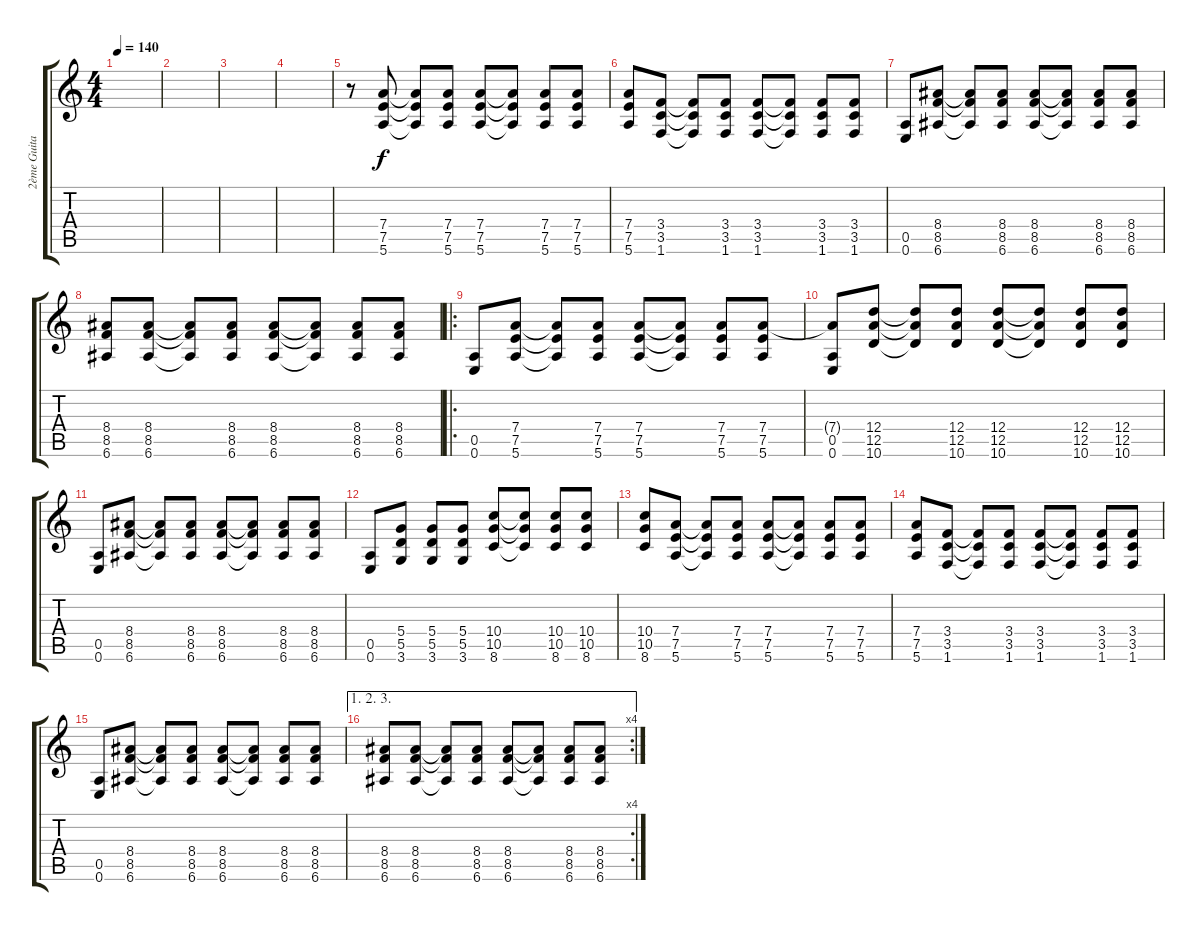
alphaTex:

\track ("2ème Guitare" "2ème Guita") {instrument overdrivenguitar}
\staff {score tabs}
\tuning (E4 B3 G3 D3 A2 E2) {hide}
\ts (4 4)
\tempo 140
\clef g2
\ks c
|
|
|
|
r.8 (7.4 7.5 5.6).8 (7.4{t} 7.5{t} 5.6{t}).8 (7.4 7.5 5.6).8 (7.4 7.5 5.6).8 (7.4{t} 7.5{t} 5.6{t}).8 (7.4 7.5 5.6).8 (7.4 7.5 5.6).8 |
(7.4 7.5 5.6).8 (3.4 3.5 1.6).8 (3.4{t} 3.5{t} 1.6{t}).8 (3.4 3.5 1.6).8 (3.4 3.5 1.6).8 (3.4{t} 3.5{t} 1.6{t}).8 (3.4 3.5 1.6).8 (3.4 3.5 1.6).8 |
(0.5 0.6).8 (8.4 8.5 6.6).8 (8.4{t} 8.5{t} 6.6{t}).8 (8.4 8.5 6.6).8 (8.4 8.5 6.6).8 (8.4{t} 8.5{t} 6.6{t}).8 (8.4 8.5 6.6).8 (8.4 8.5 6.6).8 |
(8.4 8.5 6.6).8 (8.4 8.5 6.6).8 (8.4{t} 8.5{t} 6.6{t}).8 (8.4 8.5 6.6).8 (8.4 8.5 6.6).8 (8.4{t} 8.5{t} 6.6{t}).8 (8.4 8.5 6.6).8 (8.4 8.5 6.6).8 |
\ro
(0.5 0.6).8 (7.4 7.5 5.6).8 (7.4{t} 7.5{t} 5.6{t}).8 (7.4 7.5 5.6).8 (7.4 7.5 5.6).8 (7.4{t} 7.5{t} 5.6{t}).8 (7.4 7.5 5.6).8 (7.4 7.5 5.6).8 |
(7.4{t} 0.5 0.6).8 (12.4 12.5 10.6).8 (12.4{t} 12.5{t} 10.6{t}).8 (12.4 12.5 10.6).8 (12.4 12.5 10.6).8 (12.4{t} 12.5{t} 10.6{t}).8 (12.4 12.5 10.6).8 (12.4 12.5 10.6).8 |
(0.5 0.6).8 (8.4 8.5 6.6).8 (8.4{t} 8.5{t} 6.6{t}).8 (8.4 8.5 6.6).8 (8.4 8.5 6.6).8 (8.4{t} 8.5{t} 6.6{t}).8 (8.4 8.5 6.6).8 (8.4 8.5 6.6).8 |
(0.5 0.6).8 (5.4 5.5 3.6).8 (5.4 5.5 3.6).8 (5.4 5.5 3.6).8 (10.4 10.5 8.6).8 (10.4{t} 10.5{t} 8.6{t}).8 (10.4 10.5 8.6).8 (10.4 10.5 8.6).8 |
(10.4 10.5 8.6).8 (7.4 7.5 5.6).8 (7.4{t} 7.5{t} 5.6{t}).8 (7.4 7.5 5.6).8 (7.4 7.5 5.6).8 (7.4{t} 7.5{t} 5.6{t}).8 (7.4 7.5 5.6).8 (7.4 7.5 5.6).8 |
(7.4 7.5 5.6).8 (3.4 3.5 1.6).8 (3.4{t} 3.5{t} 1.6{t}).8 (3.4 3.5 1.6).8 (3.4 3.5 1.6).8 (3.4{t} 3.5{t} 1.6{t}).8 (3.4 3.5 1.6).8 (3.4 3.5 1.6).8 |
(0.5 0.6).8 (8.4 8.5 6.6).8 (8.4{t} 8.5{t} 6.6{t}).8 (8.4 8.5 6.6).8 (8.4 8.5 6.6).8 (8.4{t} 8.5{t} 6.6{t}).8 (8.4 8.5 6.6).8 (8.4 8.5 6.6).8 |
\ae (1 2 3)
\rc 4
(8.4 8.5 6.6).8 (8.4 8.5 6.6).8 (8.4{t} 8.5{t} 6.6{t}).8 (8.4 8.5 6.6).8 (8.4 8.5 6.6).8 (8.4{t} 8.5{t} 6.6{t}).8 (8.4 8.5 6.6).8 (8.4 8.5 6.6).8
